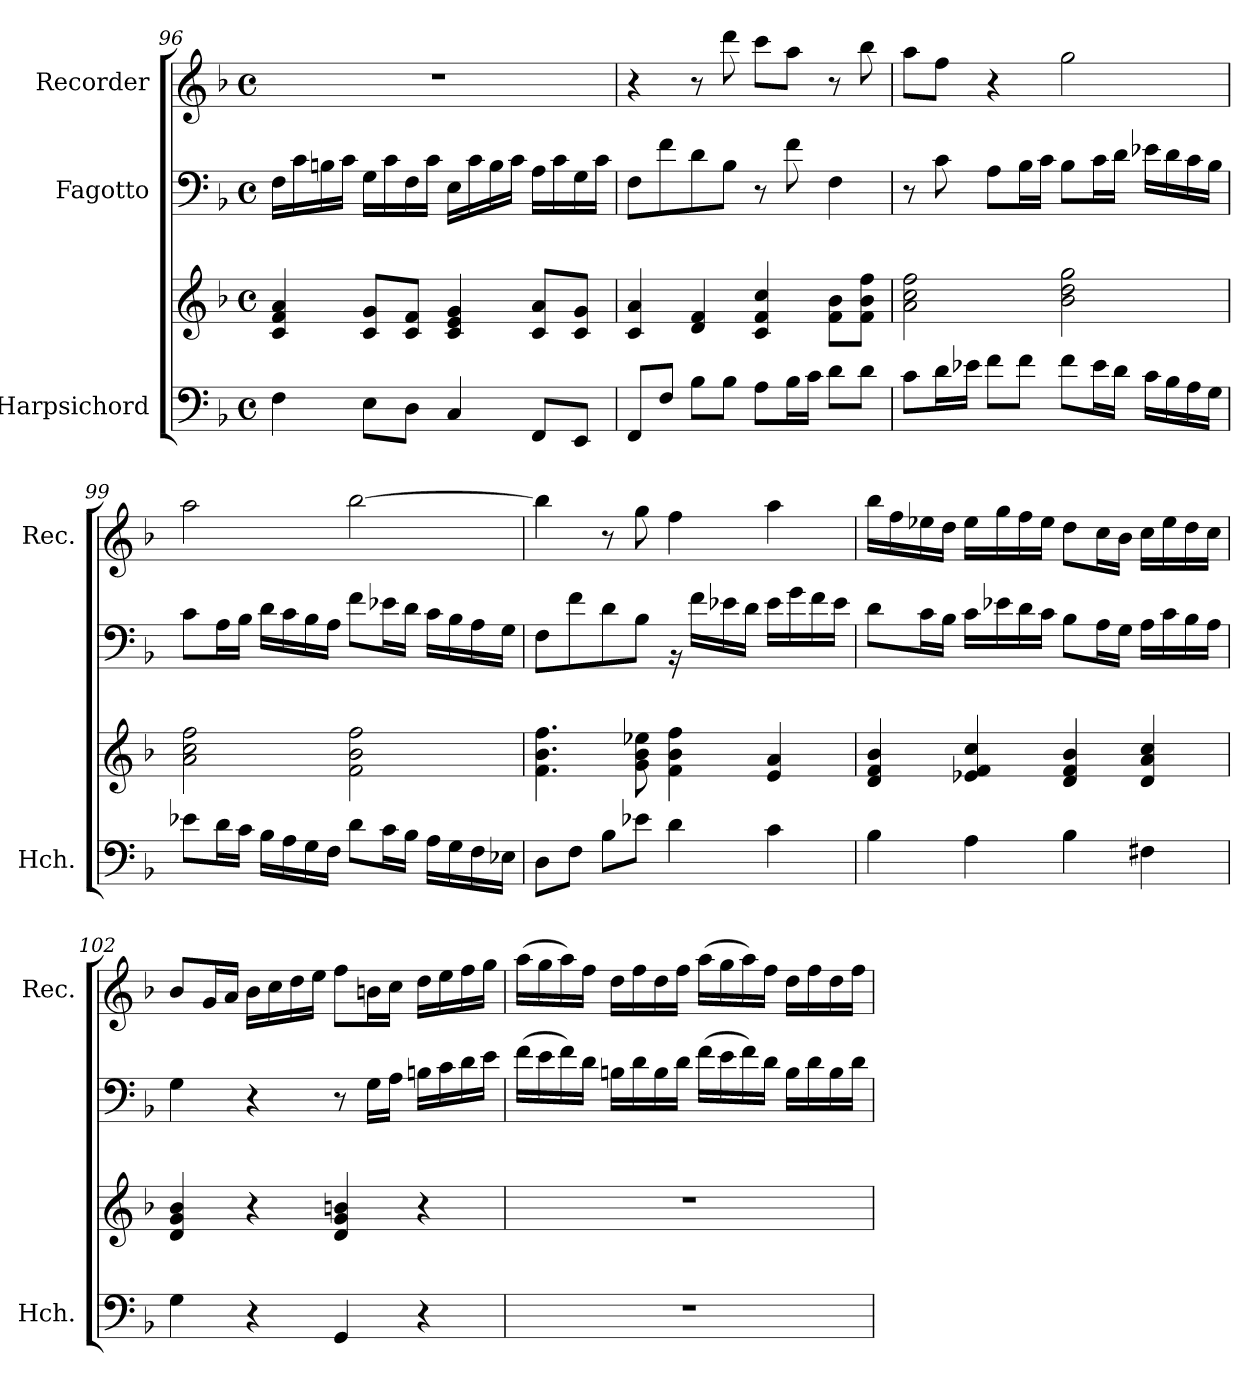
**kern	**kern	**kern	**kern
*part3	*part3	*part2	*part1
*staff4	*staff3	*staff2	*staff1
*I"Harpsichord	*	*I"Fagotto	*I"Recorder
*I'Hch.	*	*	*I'Rec.
*clefF4	*clefG2	*clefF4	*clefG2
*k[b-]	*k[b-]	*k[b-]	*k[b-]
*M4/4	*M4/4	*M4/4	*M4/4
*met(c)	*met(c)	*met(c)	*met(c)
=96	=96	=96	=96
4F\	4c/ 4f/ 4a/	16F\LL	1r
.	.	16c\	.
.	.	16Bn\	.
.	.	16c\JJ	.
8E\L	8c/ 8g/L	16G\LL	.
.	.	16c\	.
8D\J	8c/ 8f/J	16F\	.
.	.	16c\JJ	.
4C/	4c/ 4e/ 4g/	16E\LL	.
.	.	16c\	.
.	.	16B\	.
.	.	16c\JJ	.
8FF/L	8c/ 8a/L	16A\LL	.
.	.	16c\	.
8EE/J	8c/ 8g/J	16G\	.
.	.	16c\JJ	.
=97	=97	=97	=97
8FF/L	4c/ 4a/	8F\L	4r
8F/J	.	8f\	.
8B-\L	4d/ 4f/	8d\	8r
8B-\J	.	8B-\J	8ddd\
8A\L	4c/ 4f/ 4cc/	8r	8ccc\L
16B-\L	.	8f\	8aa\J
16c\JJ	.	.	.
8d\L	8f\ 8b-\L	4F\	8r
8d\J	8f\ 8b-\ 8ff\J	.	8bb-\
=98	=98	=98	=98
8c\L	2a\ 2cc\ 2ff\	8r	8aa\L
16d\L	.	8c\	8ff\J
16e-X\JJ	.	.	.
8f\L	.	8A\L	4r
8f\J	.	16B-\L	.
.	.	16c\JJ	.
8f\L	2b-\ 2dd\ 2gg\	8B-\L	2gg\
16e-\L	.	16c\L	.
16d\JJ	.	16d\JJ	.
16c\LL	.	16e-X\LL	.
16B-\	.	16d\	.
16A\	.	16c\	.
16G\JJ	.	16B-\JJ	.
!!LO:LB:g=z
=99	=99	=99	=99
8e-X\L	2a\ 2cc\ 2ff\	8c\L	2aa\
16d\L	.	16A\L	.
16c\JJ	.	16B-\JJ	.
16B-\LL	.	16d\LL	.
16A\	.	16c\	.
16G\	.	16B-\	.
16F\JJ	.	16A\JJ	.
8d\L	2f\ 2b-\ 2ff\	8f\L	[2bb-\
16c\L	.	16e-X\L	.
16B-\JJ	.	16d\JJ	.
16A\LL	.	16c\LL	.
16G\	.	16B-\	.
16F\	.	16A\	.
16E-X\JJ	.	16G\JJ	.
=100	=100	=100	=100
8D\L	4.f\ 4.b-\ 4.ff\	8F\L	4bb-\]
8F\J	.	8f\	.
8B-\L	.	8d\	8r
8e-X\J	8g\ 8b-\ 8ee-X\	8B-\J	8gg\
4d\	4f\ 4b-\ 4ff\	16rBB	4ff\
.	.	16f\LL	.
.	.	16e-X\	.
.	.	16d\JJ	.
4c\	4e/ 4a/	16e-\LL	4aa\
.	.	16g\	.
.	.	16f\	.
.	.	16e-\JJ	.
=101	=101	=101	=101
4B-\	4d/ 4f/ 4b-/	8d\L	16bb-\LL
.	.	.	16ff\
.	.	16c\L	16ee-X\
.	.	16B-\JJ	16dd\JJ
4A\	4e-X/ 4f/ 4cc/	16c\LL	16ee-\LL
.	.	16e-X\	16gg\
.	.	16d\	16ff\
.	.	16c\JJ	16ee-\JJ
4B-\	4d/ 4f/ 4b-/	8B-\L	8dd\L
.	.	16A\L	16cc\L
.	.	16G\JJ	16b-\JJ
4F#X\	4d/ 4a/ 4cc/	16A\LL	16cc\LL
.	.	16c\	16ee-\
.	.	16B-\	16dd\
.	.	16A\JJ	16cc\JJ
=102	=102	=102	=102
4G\	4d/ 4g/ 4b-/	4G\	8b-/L
.	.	.	16g/L
.	.	.	16a/JJ
4r	4r	4r	16b-\LL
.	.	.	16cc\
.	.	.	16dd\
.	.	.	16ee\JJ
4GG/	4d/ 4g/ 4bn/	8r	8ff\L
.	.	16G\LL	16bn\L
.	.	16A\JJ	16cc\JJ
4r	4r	16Bn\LL	16dd\LL
.	.	16c\	16ee\
.	.	16d\	16ff\
.	.	16e\JJ	16gg\JJ
!!LO:LB:g=z
=103	=103	=103	=103
1r	1r	(16f\LL	(16aa\LL
.	.	16e\	16gg\
.	.	16f\)	16aa\)
.	.	16d\JJ	16ff\JJ
.	.	16Bn\LL	16dd\LL
.	.	16d\	16ff\
.	.	16B\	16dd\
.	.	16d\JJ	16ff\JJ
.	.	(16f\LL	(16aa\LL
.	.	16e\	16gg\
.	.	16f\)	16aa\)
.	.	16d\JJ	16ff\JJ
.	.	16B\LL	16dd\LL
.	.	16d\	16ff\
.	.	16B\	16dd\
.	.	16d\JJ	16ff\JJ
=	=	=	=
*-	*-	*-	*-
